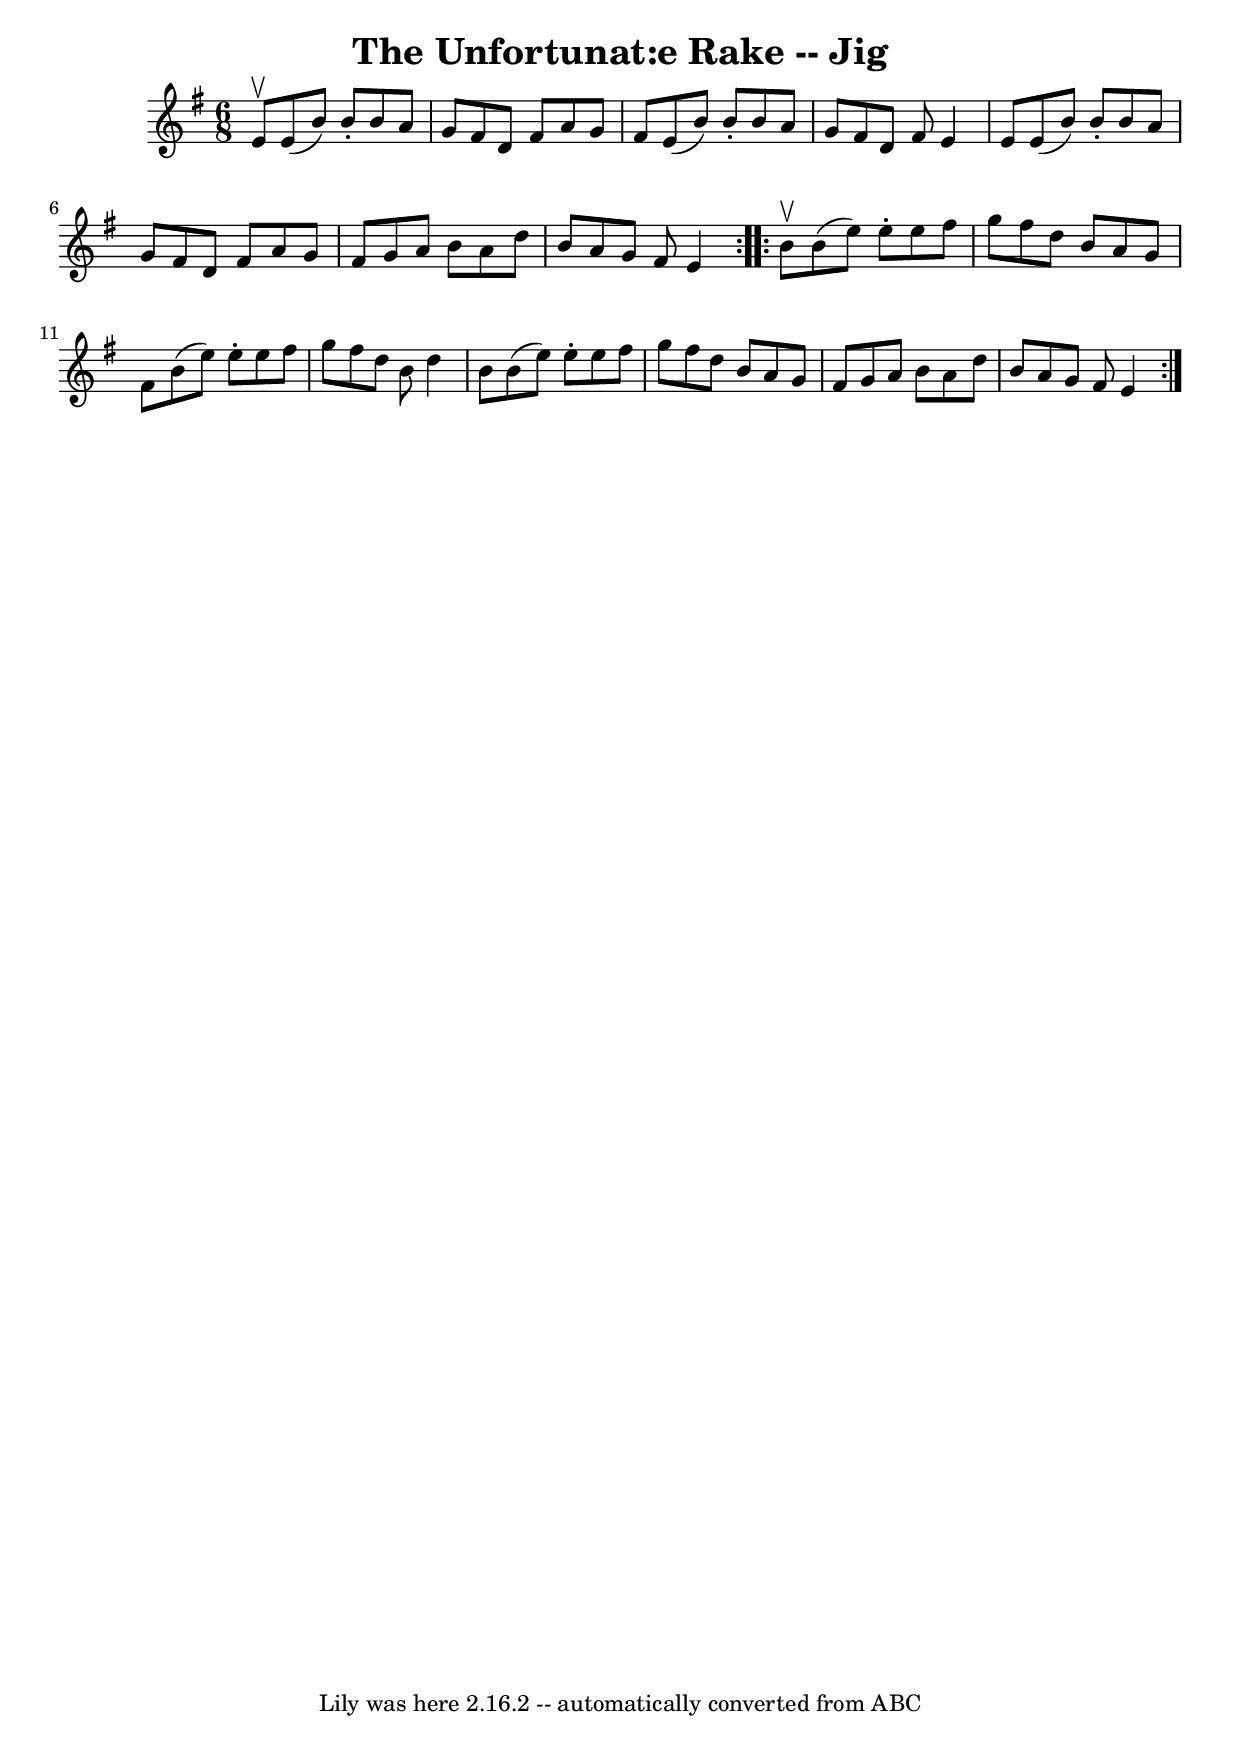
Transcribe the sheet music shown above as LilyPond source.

\version "2.7.40"
\include "Mammoth.ily"
\header {
	%% book = "Ryan's Mammoth Collection"
	crossRefNumber = "1"
	footnotes = "\\\\89 467"
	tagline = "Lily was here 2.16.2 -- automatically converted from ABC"
	title = "The Unfortunat:e Rake -- Jig"
}
voicedefault =  {
\set Score.defaultBarType = "empty"

\repeat volta 2 {
\time 6/8 \key e \minor e'8^\upbow |
 e'8 (b'8) b'8 -.   
b'8 a'8 g'8    |
 fis'8 d'8 fis'8 a'8 g'8 fis'8    
|
 e'8 (b'8) b'8 -. b'8 a'8 g'8    |
 fis'8    
d'8 fis'8 e'4 e'8    |
 e'8 (b'8) b'8 -. b'8    
a'8 g'8    |
 fis'8 d'8 fis'8 a'8 g'8 fis'8    
|
 g'8 a'8 b'8 a'8 d''8 b'8    |
 a'8 g'8    
fis'8 e'4  }     \repeat volta 2 { b'8^\upbow |
 b'8 (e''8  
-) e''8 -. e''8 fis''8 g''8    |
 fis''8 d''8 b'8    
a'8 g'8 fis'8    |
 b'8 (e''8) e''8 -. e''8 fis''8   
 g''8    |
 fis''8 d''8 b'8 d''4 b'8    |
 b'8 (
 e''8) e''8 -. e''8 fis''8 g''8    |
 fis''8 d''8    
b'8 a'8 g'8 fis'8    |
 g'8 a'8 b'8 a'8 d''8    
b'8    |
 a'8 g'8 fis'8 e'4  }   
}

\score{
    <<

	\context Staff="default"
	{
	    \voicedefault 
	}

    >>
	\layout {
	}
	\midi {}
}
